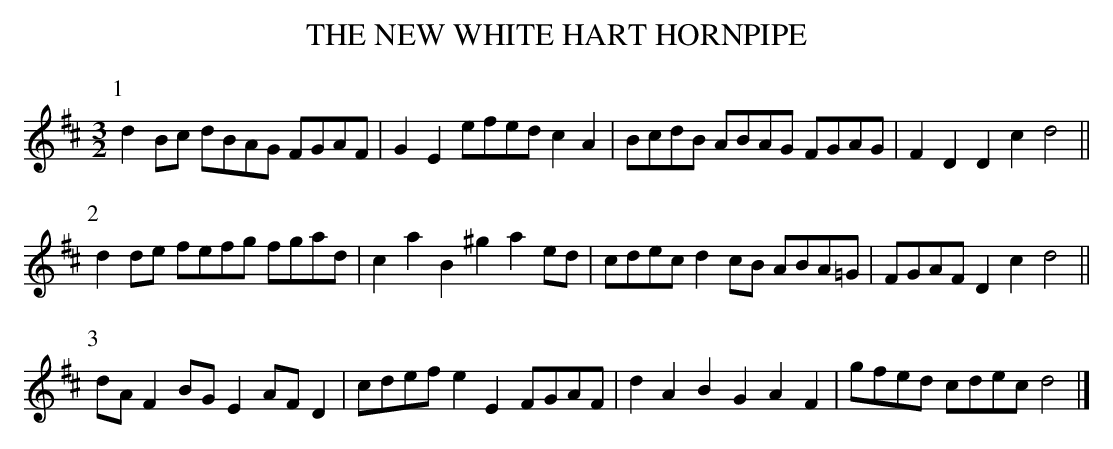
X:1
T:THE NEW WHITE HART HORNPIPE
M:3/2
L:1/8
K:D
P:1
d2 Bc dBAG FGAF | G2 E2 efed c2 A2 | BcdB ABAG FGAG | F2 D2 D2 c2 d4 ||
P:2
d2 de fefg fgad | c2 a2 B2^g2 a2 ed | cdec d2 cB ABA=G | FGAF D2 c2 d4 ||
P:3
dA F2 BG E2 AF D2 | cdef e2 E2 FGAF | d2 A2 B2 G2 A2 F2 | gfed cdec d4 |]
